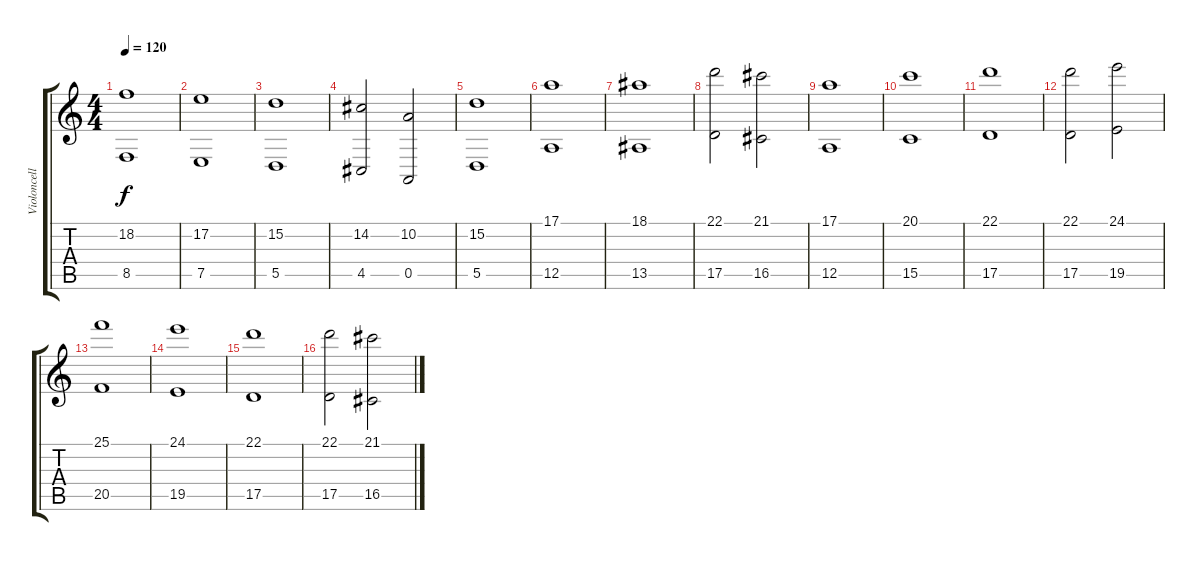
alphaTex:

\track ("Violoncelle" "Violoncell") {instrument stringensemble1}
\staff {score tabs}
\tuning (E4 B3 G3 D3 A2 E2) {hide}
\ts (4 4)
\tempo 120
\clef g2
\ks c
(18.2 8.5).1{dy f} |
(17.2 7.5).1 |
(15.2 5.5).1 |
(14.2 4.5).2 (10.2 0.5).2 |
(15.2 5.5).1 |
(17.1 12.5).1 |
(18.1 13.5).1 |
(22.1 17.5).2 (21.1 16.5).2 |
(17.1 12.5).1 |
(20.1 15.5).1 |
(22.1 17.5).1 |
(22.1 17.5).2 (24.1 19.5).2 |
(25.1 20.5).1 |
(24.1 19.5).1 |
(22.1 17.5).1 |
(22.1 17.5).2 (21.1 16.5).2
